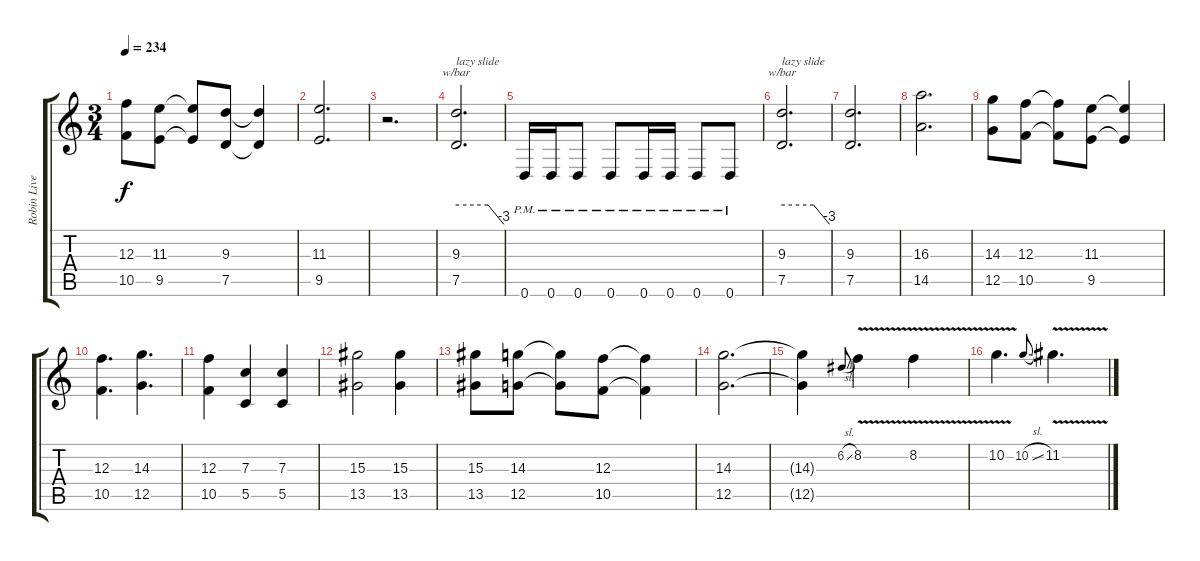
\track ("Robin Live" "Robin Live") {instrument distortionguitar}
\staff {score tabs}
\tuning (D4 A3 F3 C3 G2 D2) {hide}
\ts (3 4)
\tempo 234
\clef g2
\ks c
(12.3 10.5).8{dy f} (11.3 9.5).8 (11.3{t} 9.5{t}).8 (9.3 7.5).8 (9.3{t} 7.5{t}).4 |
(11.3 9.5).2{d} |
r.2{d} |
(9.3 7.5).2{d tbe (custom default 0 0 40 0 60 -12) txt "lazy slide"} |
0.6{pm}.16 0.6{pm}.16 0.6{pm}.8 0.6{pm}.8 0.6{pm}.16 0.6{pm}.16 0.6{pm}.8 0.6{pm}.8 |
(9.3 7.5).2{d tbe (custom default 0 0 40 0 60 -12) txt "lazy slide"} |
(9.3 7.5).2{d} |
(16.3 14.5).2{d} |
(14.3 12.5).8 (12.3 10.5).8 (12.3{t} 10.5{t}).8 (11.3 9.5).8 (11.3{t} 9.5{t}).4 |
(12.3 10.5).4{d} (14.3 12.5).4{d} |
(12.3 10.5).4 (7.3 5.5).4 (7.3 5.5).4 |
(15.3 13.5).2 (15.3 13.5).4 |
(15.3 13.5).8 (14.3 12.5).8 (14.3{t} 12.5{t}).8 (12.3 10.5).8 (12.3{t} 10.5{t}).4 |
(14.3 12.5).2{d} |
(14.3{t} 12.5{t}).4 6.2{sl}.8{gr onbeat} 8.2{v}.4 8.2{v}.4 |
10.2{v}.4{d} 10.2{sl}.8{gr onbeat} 11.2{v}.4{d}
